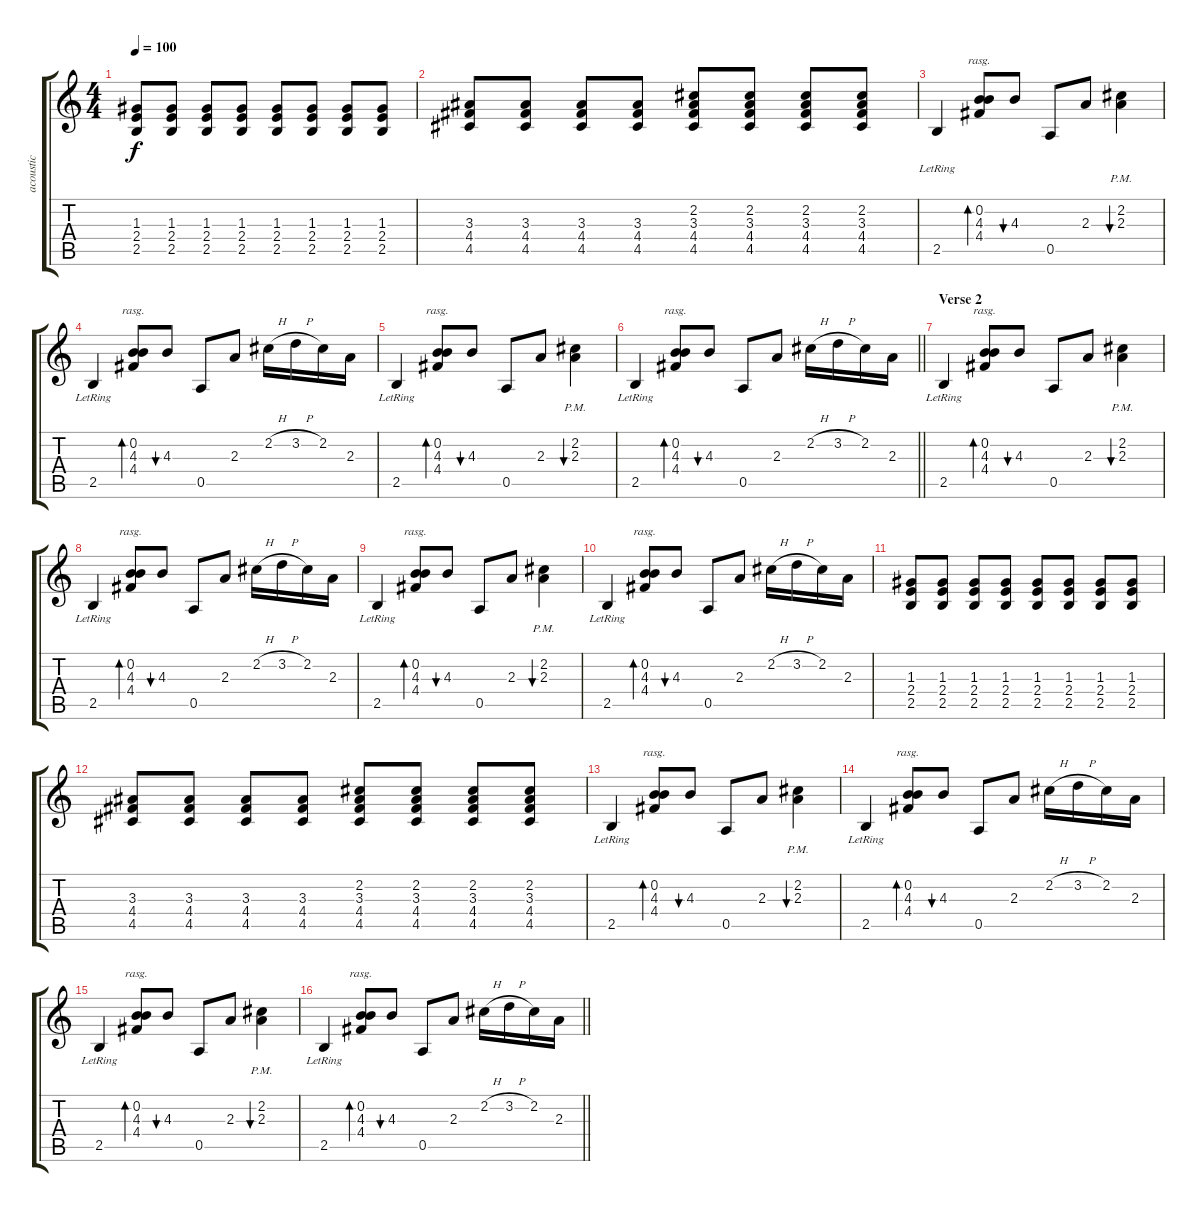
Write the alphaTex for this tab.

\track ("acoustic" "acoustic") {instrument acousticguitarsteel}
\staff {score tabs}
\tuning (E4 B3 G3 D3 A2 E2) {hide}
\ts (4 4)
\tempo 100
\clef g2
\ks c
(1.3 2.4 2.5).8{dy f} (1.3 2.4 2.5).8 (1.3 2.4 2.5).8 (1.3 2.4 2.5).8 (1.3 2.4 2.5).8 (1.3 2.4 2.5).8 (1.3 2.4 2.5).8 (1.3 2.4 2.5).8 |
(3.3 4.4 4.5).8 (3.3 4.4 4.5).8 (3.3 4.4 4.5).8 (3.3 4.4 4.5).8 (2.2 3.3 4.4 4.5).8 (2.2 3.3 4.4 4.5).8 (2.2 3.3 4.4 4.5).8 (2.2 3.3 4.4 4.5).8 |
2.5{lr}.4 (0.2 4.3 4.4).8{bd 480 rasg ii} 4.3.8{bu 240} 0.5.8 2.3.8 (2.2{pm} 2.3{pm}).4{bu 30} |
2.5{lr}.4 (0.2 4.3 4.4).8{bd 480 rasg ii} 4.3.8{bu 30} 0.5.8 2.3.8 2.2{h}.16 3.2{h}.16 2.2.16 2.3.16 |
2.5{lr}.4 (0.2 4.3 4.4).8{bd 480 rasg ii} 4.3.8{bu 240} 0.5.8 2.3.8 (2.2{pm} 2.3{pm}).4{bu 30} |
\barLineRight lightlight
2.5{lr}.4 (0.2 4.3 4.4).8{bd 480 rasg ii} 4.3.8{bu 120} 0.5.8 2.3.8 2.2{h}.16 3.2{h}.16 2.2.16 2.3.16 |
\section ("" "Verse 2")
2.5{lr}.4 (0.2 4.3 4.4).8{bd 480 rasg ii} 4.3.8{bu 240} 0.5.8 2.3.8 (2.2{pm} 2.3{pm}).4{bu 30} |
2.5{lr}.4 (0.2 4.3 4.4).8{bd 480 rasg ii} 4.3.8{bu 30} 0.5.8 2.3.8 2.2{h}.16 3.2{h}.16 2.2.16 2.3.16 |
2.5{lr}.4 (0.2 4.3 4.4).8{bd 480 rasg ii} 4.3.8{bu 240} 0.5.8 2.3.8 (2.2{pm} 2.3{pm}).4{bu 30} |
2.5{lr}.4 (0.2 4.3 4.4).8{bd 480 rasg ii} 4.3.8{bu 120} 0.5.8 2.3.8 2.2{h}.16 3.2{h}.16 2.2.16 2.3.16 |
(1.3 2.4 2.5).8 (1.3 2.4 2.5).8 (1.3 2.4 2.5).8 (1.3 2.4 2.5).8 (1.3 2.4 2.5).8 (1.3 2.4 2.5).8 (1.3 2.4 2.5).8 (1.3 2.4 2.5).8 |
(3.3 4.4 4.5).8 (3.3 4.4 4.5).8 (3.3 4.4 4.5).8 (3.3 4.4 4.5).8 (2.2 3.3 4.4 4.5).8 (2.2 3.3 4.4 4.5).8 (2.2 3.3 4.4 4.5).8 (2.2 3.3 4.4 4.5).8 |
2.5{lr}.4 (0.2 4.3 4.4).8{bd 480 rasg ii} 4.3.8{bu 240} 0.5.8 2.3.8 (2.2{pm} 2.3{pm}).4{bu 30} |
2.5{lr}.4 (0.2 4.3 4.4).8{bd 480 rasg ii} 4.3.8{bu 30} 0.5.8 2.3.8 2.2{h}.16 3.2{h}.16 2.2.16 2.3.16 |
2.5{lr}.4 (0.2 4.3 4.4).8{bd 480 rasg ii} 4.3.8{bu 240} 0.5.8 2.3.8 (2.2{pm} 2.3{pm}).4{bu 30} |
\barLineRight lightlight
2.5{lr}.4 (0.2 4.3 4.4).8{bd 480 rasg ii} 4.3.8{bu 120} 0.5.8 2.3.8 2.2{h}.16 3.2{h}.16 2.2.16 2.3.16
